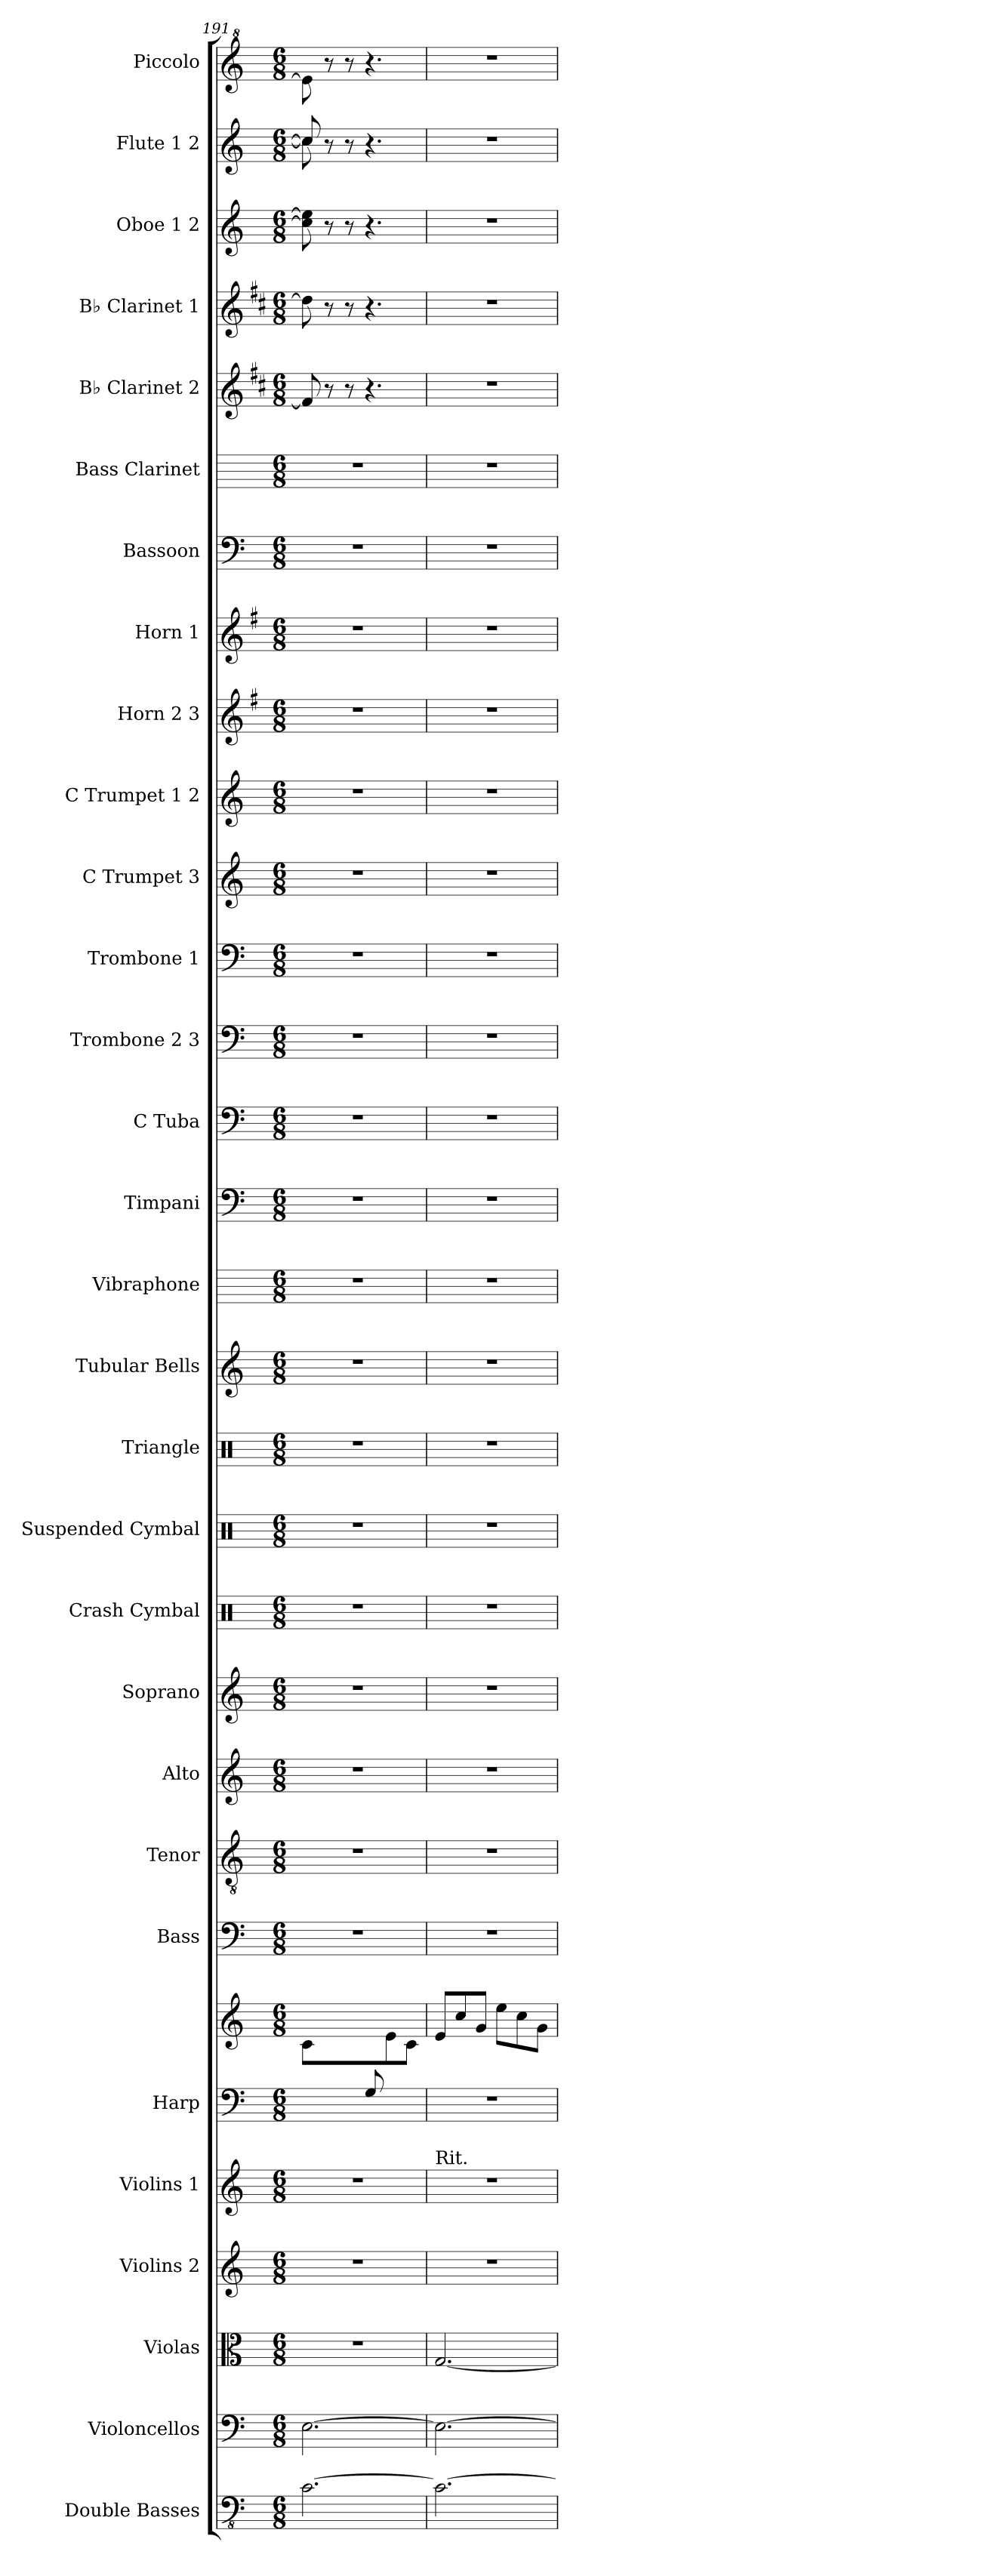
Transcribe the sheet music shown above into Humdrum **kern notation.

**kern	**kern	**kern	**kern	**kern	**kern	**kern	**kern	**kern	**kern	**kern	**kern	**kern	**kern	**kern	**kern	**kern	**kern	**kern	**kern	**kern	**kern	**kern	**kern	**kern	**kern	**kern	**kern	**kern	**kern	**kern
*part30	*part29	*part28	*part27	*part26	*part25	*part25	*part24	*part23	*part22	*part21	*part20	*part19	*part18	*part17	*part16	*part15	*part14	*part13	*part12	*part11	*part10	*part9	*part8	*part7	*part6	*part5	*part4	*part3	*part2	*part1
*staff31	*staff30	*staff29	*staff28	*staff27	*staff26	*staff25	*staff24	*staff23	*staff22	*staff21	*staff20	*staff19	*staff18	*staff17	*staff16	*staff15	*staff14	*staff13	*staff12	*staff11	*staff10	*staff9	*staff8	*staff7	*staff6	*staff5	*staff4	*staff3	*staff2	*staff1
*I"Double Basses	*I"Violoncellos	*I"Violas	*I"Violins 2	*I"Violins 1	*I"Harp	*	*I"Bass	*I"Tenor	*I"Alto	*I"Soprano	*I"Crash Cymbal	*I"Suspended Cymbal	*I"Triangle	*I"Tubular Bells	*I"Vibraphone	*I"Timpani	*I"C Tuba	*I"Trombone 2 3	*I"Trombone 1	*I"C Trumpet 3	*I"C Trumpet 1 2	*I"Horn 2 3	*I"Horn 1	*I"Bassoon	*I"Bass Clarinet	*I"B♭ Clarinet 2	*I"B♭ Clarinet 1	*I"Oboe 1 2	*I"Flute 1 2	*I"Piccolo
*I'Dbs.	*I'Vlcs.	*I'Vlas.	*I'Vlns. 2	*I'Vlns. 1	*I'Hrp.	*	*I'B.	*I'T.	*I'A.	*I'S.	*I'Cr. Cym.	*I'Susp. Cym.	*I'Trgl.	*I'Tu. Be.	*I'Vib.	*I'Timp.	*I'C Tu.	*I'Trb. 2 3	*I'Trb. 1	*I'C Tpt. 3	*I'C Tpt. 1 2	*I'Hn. 2 3	*I'Hn. 1	*I'Bsn.	*I'B. Cl.	*I'B♭ Cl. 2	*I'B♭ Cl. 1	*I'Ob. 1 2	*I'Fl. 1 2	*I'Picc.
*clefFv4	*clefF4	*clefC3	*clefG2	*clefG2	*clefF4	*clefG2	*clefF4	*clefGv2	*clefG2	*clefG2	*clefX	*clefX	*clefX	*clefG2	*	*clefF4	*clefF4	*clefF4	*clefF4	*clefG2	*clefG2	*clefG2	*clefG2	*clefF4	*	*clefG2	*clefG2	*clefG2	*clefG2	*clefG^2
*	*	*	*	*	*	*	*	*	*	*	*	*	*	*	*	*	*	*	*	*	*	*ITrd4c7	*ITrd4c7	*	*ITrd8c14	*ITrd1c2	*ITrd1c2	*	*	*ITrd-7c-12
*k[]	*k[]	*k[]	*k[]	*k[]	*k[]	*k[]	*k[]	*k[]	*k[]	*k[]	*k[]	*k[]	*k[]	*k[]	*k[]	*k[]	*k[]	*k[]	*k[]	*k[]	*k[]	*k[]	*k[]	*k[]	*k[]	*k[]	*k[]	*k[]	*k[]	*k[]
*C:	*C:	*C:	*C:	*C:	*C:	*C:	*C:	*C:	*C:	*C:	*C:	*C:	*C:	*C:	*C:	*C:	*C:	*C:	*C:	*C:	*C:	*C:	*C:	*C:	*C:	*C:	*C:	*C:	*C:	*C:
*M6/8	*M6/8	*M6/8	*M6/8	*M6/8	*M6/8	*M6/8	*M6/8	*M6/8	*M6/8	*M6/8	*M6/8	*M6/8	*M6/8	*M6/8	*M6/8	*M6/8	*M6/8	*M6/8	*M6/8	*M6/8	*M6/8	*M6/8	*M6/8	*M6/8	*M6/8	*M6/8	*M6/8	*M6/8	*M6/8	*M6/8
=191	=191	=191	=191	=191	=191	=191	=191	=191	=191	=191	=191	=191	=191	=191	=191	=191	=191	=191	=191	=191	=191	=191	=191	=191	=191	=191	=191	=191	=191	=191
*	*	*	*	*	*^	*	*	*	*	*	*	*	*	*	*	*	*	*	*	*	*	*	*	*	*	*	*	*	*^	*
[2.C\	[2.E\	2.r	2.r	2.r	8ryy	2.ryy	8c\L	2.r	2.r	2.r	2.r	2.r	2.r	2.r	2.r	2.r	2.r	2.r	2.r	2.r	2.r	2.r	2.r	2.r	2.r	2.r	8e/]	8cc\]	8cc\] 8ee\]	8cc/]	8cc\]	8eee\]
.	.	.	.	.	8G/	.	4.ryy	.	.	.	.	.	.	.	.	.	.	.	.	.	.	.	.	.	.	.	8r	8r	8r	8r	2ryy	8r
.	.	.	.	.	8E/J	.	.	.	.	.	.	.	.	.	.	.	.	.	.	.	.	.	.	.	.	.	8r	8r	8r	8r	.	8r
.	.	.	.	.	8G/L	.	.	.	.	.	.	.	.	.	.	.	.	.	.	.	.	.	.	.	.	.	4.r	4.r	4.r	4.r	.	4.r
.	.	.	.	.	4ryy	.	8e\	.	.	.	.	.	.	.	.	.	.	.	.	.	.	.	.	.	.	.	.	.	.	.	.	.
.	.	.	.	.	.	.	8c\J	.	.	.	.	.	.	.	.	.	.	.	.	.	.	.	.	.	.	.	.	.	.	.	8ryy	.
*	*	*	*	*	*v	*v	*	*	*	*	*	*	*	*	*	*	*	*	*	*	*	*	*	*	*	*	*	*	*	*	*	*
=192	=192	=192	=192	=192	=192	=192	=192	=192	=192	=192	=192	=192	=192	=192	=192	=192	=192	=192	=192	=192	=192	=192	=192	=192	=192	=192	=192	=192	=192	=192	=192
!	!	!	!	!LO:TX:a:t=Rit.	!	!	!	!	!	!	!	!	!	!	!	!	!	!	!	!	!	!	!	!	!	!	!	!	!	!	!
*	*	*	*	*	*	*	*	*	*	*	*	*	*	*	*	*	*	*	*	*	*	*	*	*	*	*	*	*	*v	*v	*
2.C\_	2.E\_	[2.G/	2.r	2.r	2.r	8e/L	2.r	2.r	2.r	2.r	2.r	2.r	2.r	2.r	2.r	2.r	2.r	2.r	2.r	2.r	2.r	2.r	2.r	2.r	2.r	2.r	2.r	2.r	2.r	2.r
.	.	.	.	.	.	8cc/	.	.	.	.	.	.	.	.	.	.	.	.	.	.	.	.	.	.	.	.	.	.	.	.
.	.	.	.	.	.	8g/J	.	.	.	.	.	.	.	.	.	.	.	.	.	.	.	.	.	.	.	.	.	.	.	.
.	.	.	.	.	.	8ee\L	.	.	.	.	.	.	.	.	.	.	.	.	.	.	.	.	.	.	.	.	.	.	.	.
.	.	.	.	.	.	8cc\	.	.	.	.	.	.	.	.	.	.	.	.	.	.	.	.	.	.	.	.	.	.	.	.
.	.	.	.	.	.	8g\J	.	.	.	.	.	.	.	.	.	.	.	.	.	.	.	.	.	.	.	.	.	.	.	.
=	=	=	=	=	=	=	=	=	=	=	=	=	=	=	=	=	=	=	=	=	=	=	=	=	=	=	=	=	=	=
*-	*-	*-	*-	*-	*-	*-	*-	*-	*-	*-	*-	*-	*-	*-	*-	*-	*-	*-	*-	*-	*-	*-	*-	*-	*-	*-	*-	*-	*-	*-
